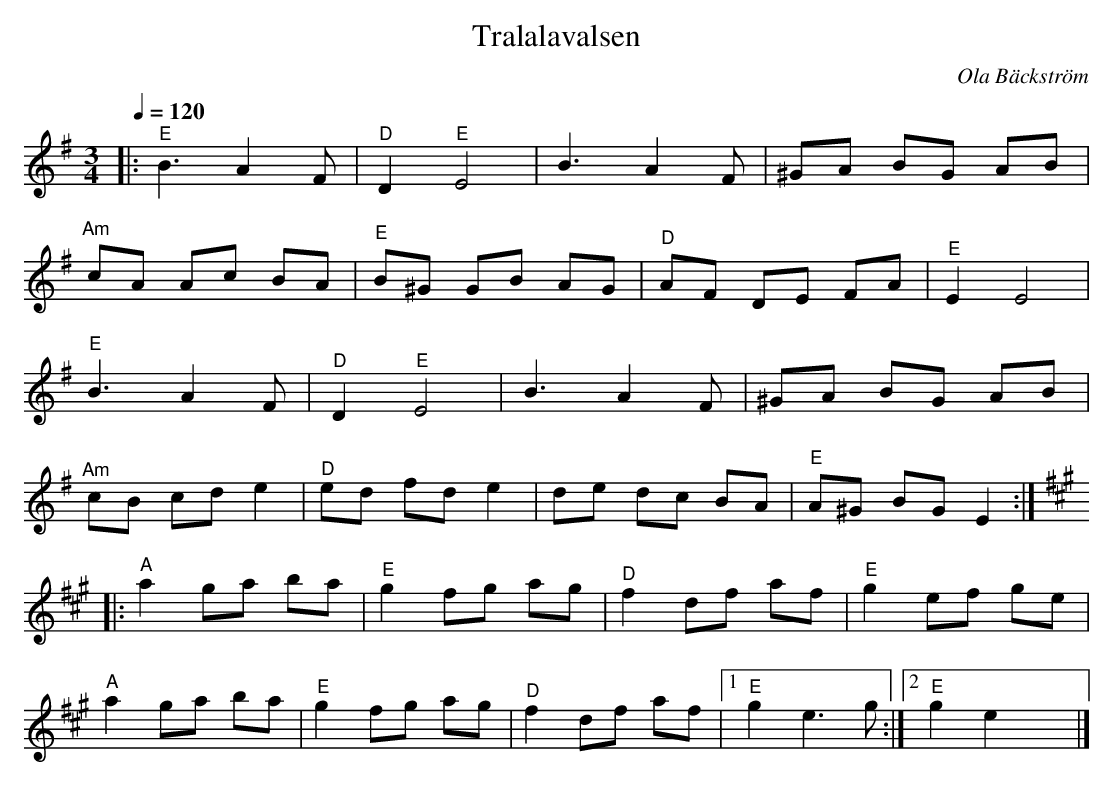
X:1
T:Tralalavalsen
C:Ola Bäckström
L:1/8
Q:1/4=120
M:3/4
K:Ador
V:1
|:"^E" B3 A2 F |"^D" D2"^E" E4 | B3 A2 F | ^GA BG AB |
"^Am" cA Ac BA |"^E" B^G GB AG |"^D" AF DE FA |"^E" E2 E4 |
"^E" B3 A2 F |"^D" D2"^E" E4 | B3 A2 F | ^GA BG AB |
"^Am" cB cd e2 |"^D" ed fd e2 | de dc BA |"^E" A^G BG E2 ::
[K:A]"^A" a2 ga ba |"^E" g2 fg ag |"^D" f2 df af |"^E" g2 ef ge |
"^A" a2 ga ba |"^E" g2 fg ag |"^D" f2 df af |[1"^E" g2 e3 g :|[2"^E" g2 e2 x2 |]
